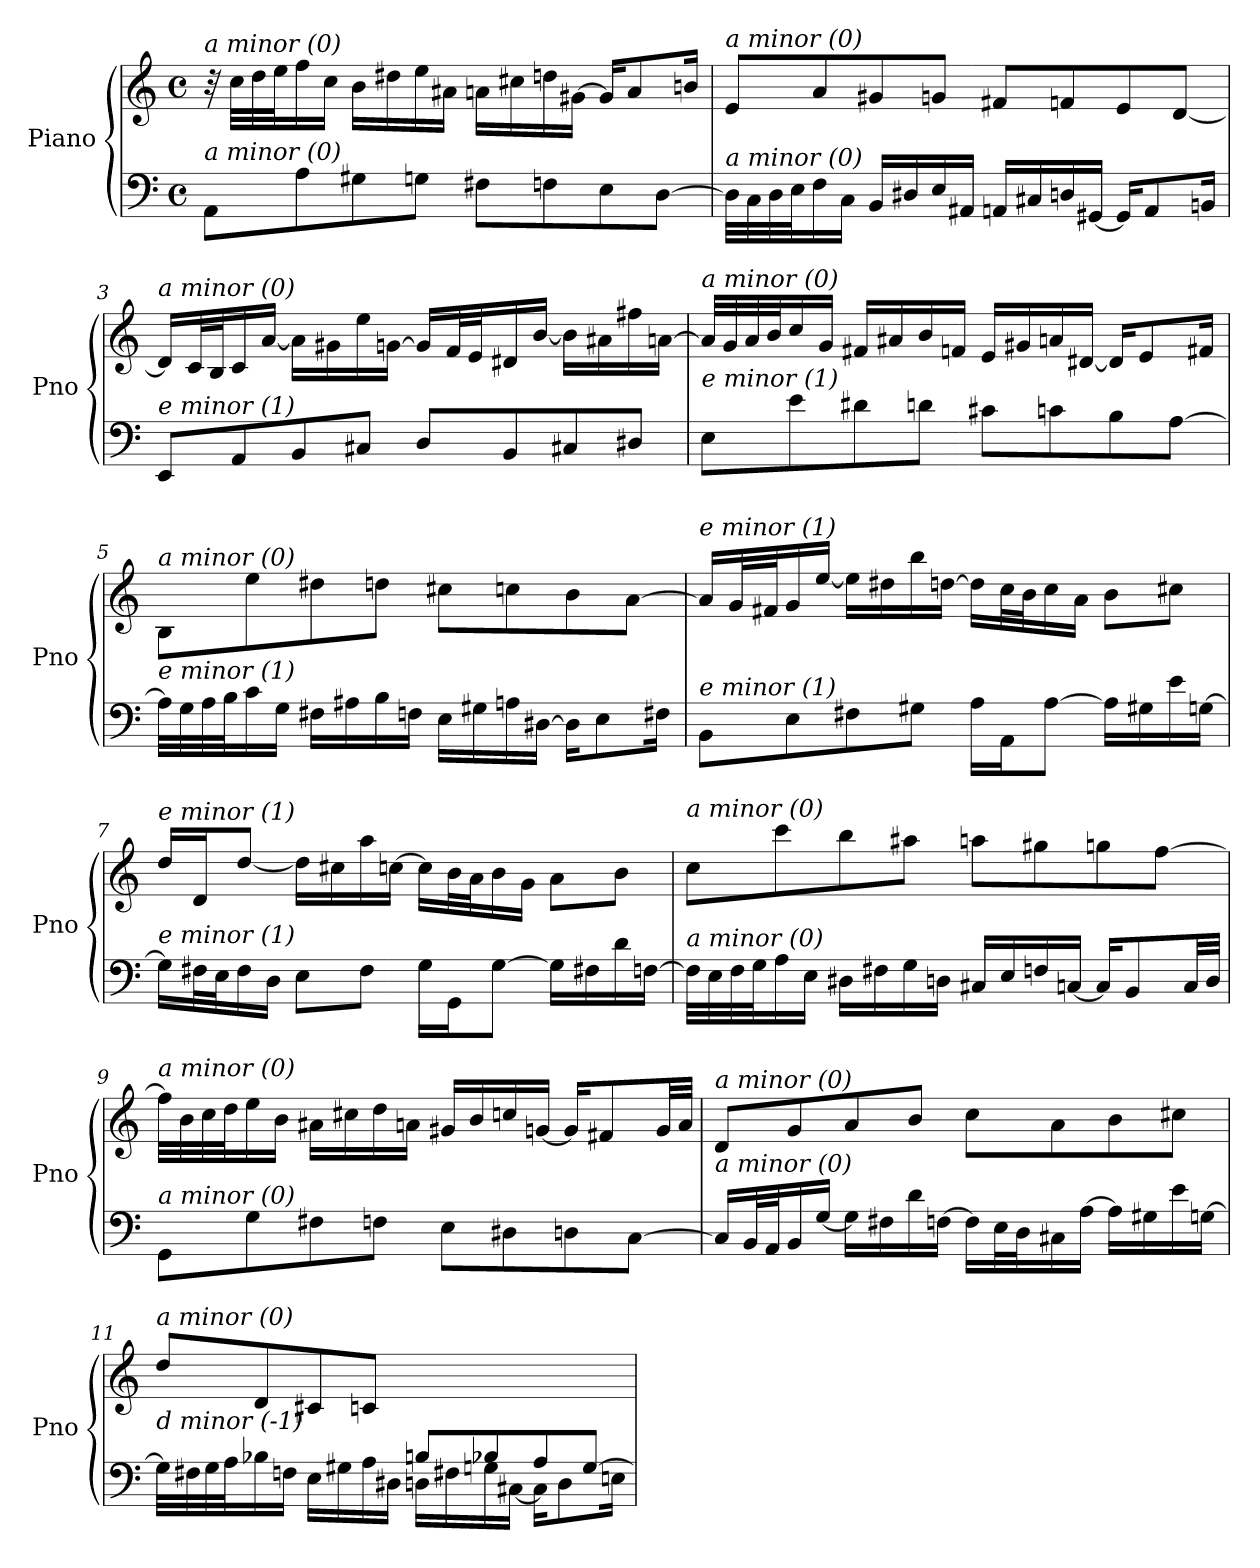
**kern	**kern
*part1	*part1
*staff2	*staff1
*I"Piano	*
*I'Pno	*
*clefF4	*clefG2
*k[]	*k[]
*M4/4	*M4/4
*met(c)	*met(c)
=1	=1
!	!LO:TX:i:t=a minor (0)
!LO:TX:i:t=a minor (0)	!
8AA/L	32r
.	32cc\LLL
.	32dd\
.	32ee\J
8A\	16ff\
.	16cc\JJ
8G#X\	16b\LL
.	16dd#X\
8Gn\J	16ee\
.	16a#Xi\JJ
8F#X\L	16a\LL
.	16cc#X\
8Fn\	16ddn\
.	[16g#X\JJ
8E\	16g#/KL]
.	8a/
[8D\J	.
.	16bn/Jk
=2	=2
!	!LO:TX:i:t=a minor (0)
!LO:TX:i:t=a minor (0)	!
32D\LLL]	8e/L
32C\	.
32D\	.
32E\J	.
16F\	8a/
16C\JJ	.
16BB/LL	8g#X/
16D#X/	.
16E/	8gn/J
16AA#Xi/JJ	.
16AA/LL	8f#X/L
16C#X/	.
16Dn/	8fn/
[16GG#X/JJ	.
16GG#/KL]	8e/
8AA/	.
.	[8d/J
16BBn/Jk	.
!!LO:LB:g=z
=3	=3
!	!LO:TX:i:t=a minor (0)
!LO:TX:i:t=e minor (1)	!
8EE/L	16d/LL]
.	32c/L
.	32B/J
8AA/	16c/
.	[16a/JJ
8BB/	16a\LL]
.	16g#X\
8C#X/J	16ee\
.	[16gn\JJ
8D/L	16g/LL]
.	32f/L
.	32e/J
8BB/	16d#X/
.	[16b/JJ
8C#X/	16b\LL]
.	16a#X\
8D#X/J	16ff#X\
.	[16an\JJ
=4	=4
!	!LO:TX:i:t=a minor (0)
!LO:TX:i:t=e minor (1)	!
8E\L	32a/LLL]
.	32g/
.	32a/
.	32b/J
8e\	16cc/
.	16g/JJ
8d#X\	16f#X/LL
.	16a#X/
8dn\J	16b/
.	16fn/JJ
8c#X\L	16e/LL
.	16g#X/
8cn\	16an/
.	[16d#X/JJ
8B\	16d#/KL]
.	8e/
[8A\J	.
.	16f#X/Jk
!!LO:LB:g=z
=5	=5
!	!LO:TX:i:t=a minor (0)
!LO:TX:i:t=e minor (1)	!
32A\LLL]	8B/L
32G\	.
32A\	.
32B\J	.
16c\	8ee\
16G\JJ	.
16F#X\LL	8dd#X\
16A#X\	.
16B\	8ddn\J
16Fn\JJ	.
16E\LL	8cc#X\L
16G#X\	.
16An\	8ccn\
[16D#X\JJ	.
16D#\KL]	8b\
8E\	.
.	[8a\J
16F#X\Jk	.
=6	=6
!	!LO:TX:i:t=e minor (1)
!LO:TX:i:t=e minor (1)	!
8BB\L	16a/LL]
.	32g/L
.	32f#X/J
8E\	16g/
.	[16ee/JJ
8F#X\	16ee\LL]
.	16dd#X\
8G#X\J	16bb\
.	[16ddn\JJ
16A\LL	16dd\LL]
16AA\J	32cc\L
.	32b\J
[8A\J	16cc\
.	16a\JJ
16A\LL]	8b\L
16G#X\	.
16e\	8cc#X\J
[16Gn\JJ	.
!!LO:LB:g=z
=7	=7
!	!LO:TX:i:t=e minor (1)
!LO:TX:i:t=e minor (1)	!
16G\LL]	16dd/LL
32F#X\L	16d/J
32E\J	.
16F#\	[8dd/J
16D\JJ	.
8E\L	16dd\LL]
.	16cc#X\
8F#\J	16aa\
.	[16ccn\JJ
16G\LL	16cc\LL]
16GG\J	32b\L
.	32a\J
[8G\J	16b\
.	16g\JJ
16G\LL]	8a\L
16F#X\	.
16d\	8b\J
[16Fn\JJ	.
=8	=8
!	!LO:TX:i:t=a minor (0)
!LO:TX:i:t=a minor (0)	!
32F\LLL]	8cc\L
32E\	.
32F\	.
32G\J	.
16A\	8ccc\
16E\JJ	.
16D#X\LL	8bb\
16F#X\	.
16G\	8aa#Xi\J
16Dn\JJ	.
16C#X/LL	8aa\L
16E/	.
16Fn/	8gg#Xi\
[16Cn/JJ	.
16C/KL]	8gg\
8BB/	.
.	[8ff\J
32C/LL	.
32D/JJJ	.
!!LO:LB:g=z
=9	=9
!	!LO:TX:i:t=a minor (0)
!LO:TX:i:t=a minor (0)	!
8GG\L	32ff\LLL]
.	32b\
.	32cc\
.	32dd\J
8G\	16ee\
.	16b\JJ
8F#X\	16a#X\LL
.	16cc#X\
8Fn\J	16dd\
.	16an\JJ
8E\L	16g#X/LL
.	16b/
8D#Xi\	16ccn/
.	[16gn/JJ
8D\	16g/KL]
.	8f#X/
[8C\J	.
.	32g/LL
.	32a/JJJ
=10	=10
!	!LO:TX:i:t=a minor (0)
!LO:TX:i:t=a minor (0)	!
16C/LL]	8d/L
32BB/L	.
32AA/J	.
16BB/	8g/
[16G/JJ	.
16G\LL]	8a/
16F#X\	.
16d\	8b/J
[16Fn\JJ	.
16F\LL]	8cc\L
32E\L	.
32D\J	.
16C#X\	8a\
[16A\JJ	.
16A\LL]	8b\
16G#X\	.
16e\	8cc#X\J
[16Gn\JJ	.
!!LO:PB:g=z
=11	=11
*^	*
!	!	!LO:TX:i:t=a minor (0)
!LO:TX:i:t=d minor (-1)	!	!
2ryy	32G\LLL]	8dd/L
.	32F#X\	.
.	32G\	.
.	32A\J	.
.	16B-X\	8d/
.	16Fn\JJ	.
.	16E\LL	8c#X/
.	16G#X\	.
.	16A\	8cn/J
.	16D#Xi\JJ	.
8Bn/L	16D\LL	2ryy
.	16F#X\	.
8B-X/	16Gn\	.
.	[16C#X\JJ	.
8A/	16C#\KL]	.
.	8D\	.
[8G/J	.	.
.	16En\Jk	.
*v	*v	*
=	=
*-	*-
